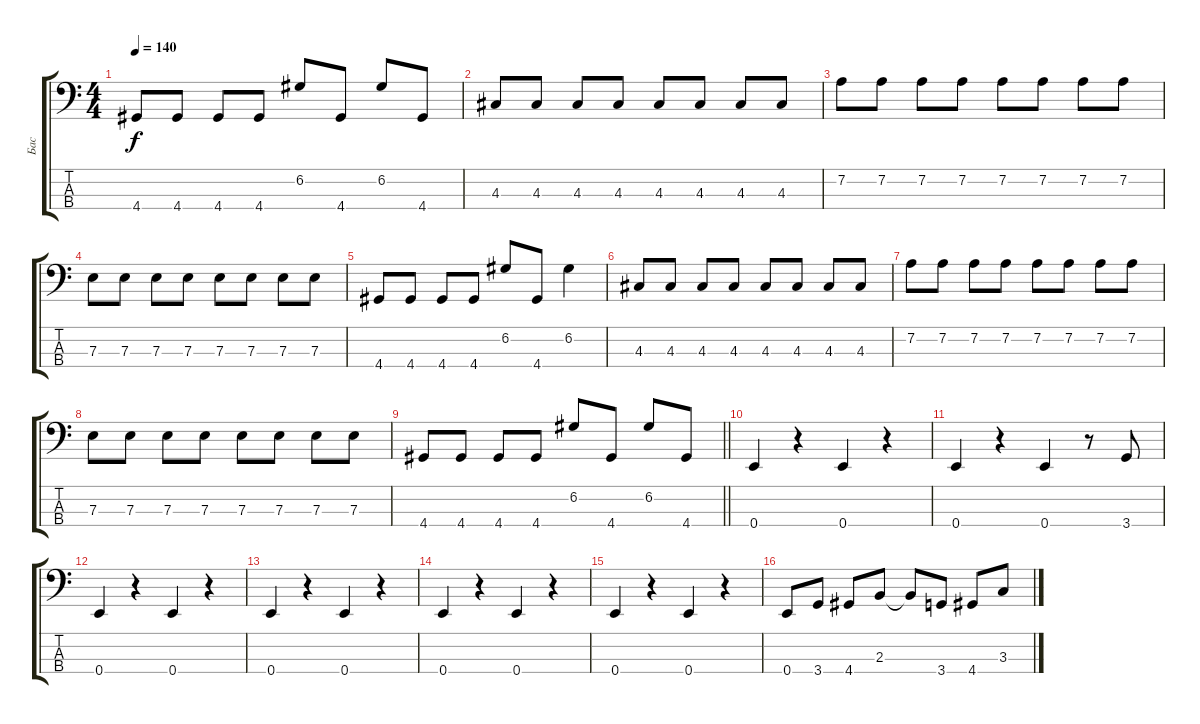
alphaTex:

\track ("Бас" "Бас") {instrument electricbassfinger}
\staff {score tabs}
\tuning (G2 D2 A1 E1) {hide}
\ts (4 4)
\tempo 140
\clef f4
\ks c
4.4.8{dy f} 4.4.8 4.4.8 4.4.8 6.2.8 4.4.8 6.2.8 4.4.8 |
4.3.8 4.3.8 4.3.8 4.3.8 4.3.8 4.3.8 4.3.8 4.3.8 |
7.2.8 7.2.8 7.2.8 7.2.8 7.2.8 7.2.8 7.2.8 7.2.8 |
7.3.8 7.3.8 7.3.8 7.3.8 7.3.8 7.3.8 7.3.8 7.3.8 |
4.4.8 4.4.8 4.4.8 4.4.8 6.2.8 4.4.8 6.2.4 |
4.3.8 4.3.8 4.3.8 4.3.8 4.3.8 4.3.8 4.3.8 4.3.8 |
7.2.8 7.2.8 7.2.8 7.2.8 7.2.8 7.2.8 7.2.8 7.2.8 |
7.3.8 7.3.8 7.3.8 7.3.8 7.3.8 7.3.8 7.3.8 7.3.8 |
\barLineRight lightlight
4.4.8 4.4.8 4.4.8 4.4.8 6.2.8 4.4.8 6.2.8 4.4.8 |
0.4.4 r.4 0.4.4 r.4 |
0.4.4 r.4 0.4.4 r.8 3.4.8 |
0.4.4 r.4 0.4.4 r.4 |
0.4.4 r.4 0.4.4 r.4 |
0.4.4 r.4 0.4.4 r.4 |
0.4.4 r.4 0.4.4 r.4 |
0.4.8 3.4.8 4.4.8 2.3.8 2.3{t}.8 3.4.8 4.4.8 3.3.8
